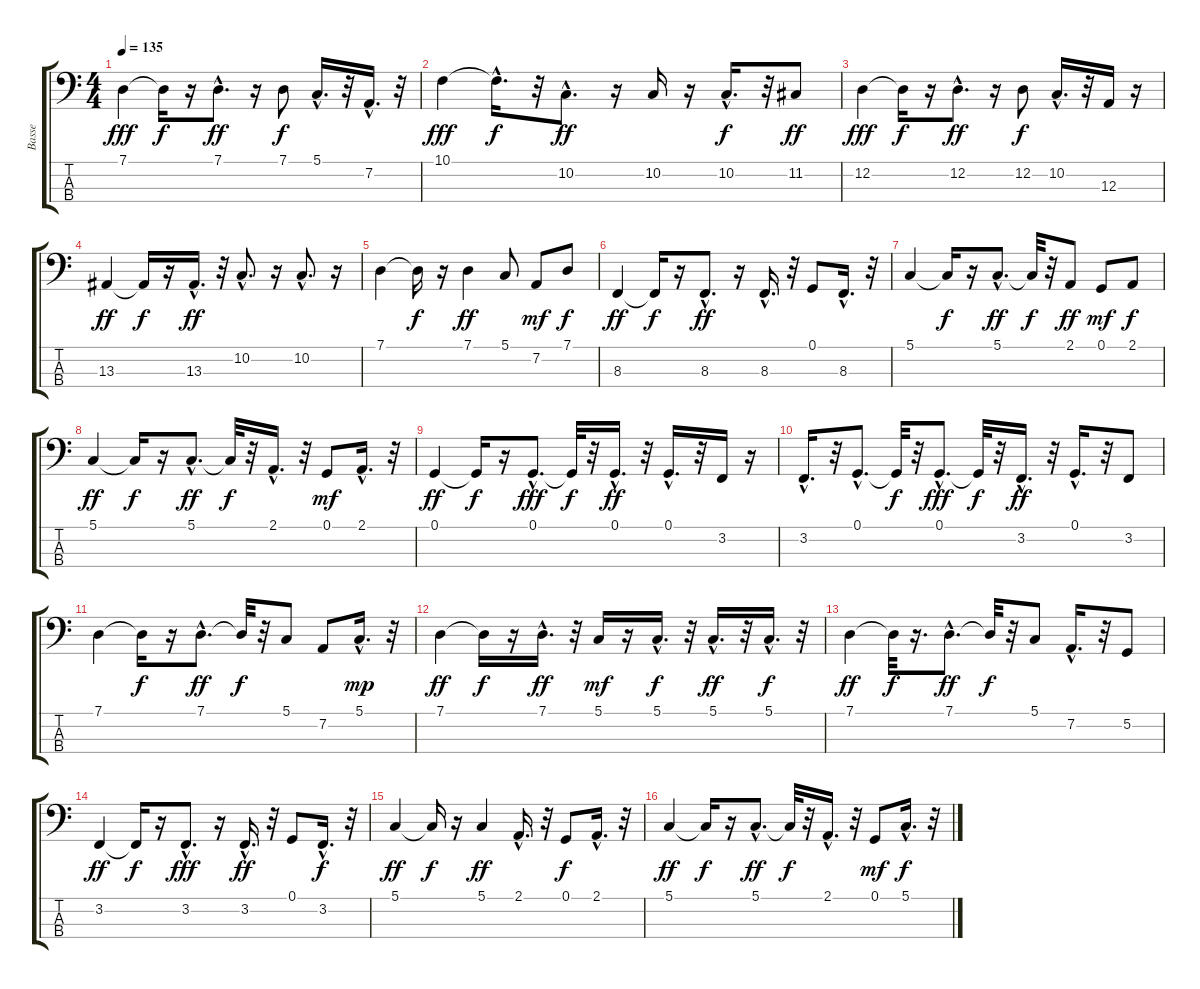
\track ("Basse" "Basse") {instrument electricbassfinger}
\staff {score tabs}
\tuning (G1 D1 A0 E0) {hide}
\ts (4 4)
\tempo 135
\clef f4
\ks c
7.1.4{dy fff} 7.1{t}.16{dy f} r.16 7.1{hac}.8{d dy ff} r.16 7.1.8{dy f} 5.1{hac}.16{d} r.32 7.2{hac}.16{d} r.32 |
10.1.4{dy fff} 10.1{hac t}.16{d dy f} r.32 10.2{hac}.8{d dy ff} r.16 10.2.16 r.16 10.2{hac}.16{d dy f} r.32 11.2.8{dy ff} |
12.2.4{dy fff} 12.2{t}.16{dy f} r.16 12.2{hac}.8{d dy ff} r.16 12.2.8{dy f} 10.2{hac}.16{d} r.32 12.3.16 r.16 |
13.3.4{dy ff} 13.3{t}.16{dy f} r.16 13.3{hac}.16{d dy ff} r.32 10.2{hac}.8{d} r.16 10.2{hac}.8{d} r.16 |
7.1.4 7.1{t}.16{dy f} r.16 7.1.4{dy ff} 5.1.8 7.2.8{dy mf} 7.1.8{dy f} |
8.3.4{dy ff} 8.3{t}.16{dy f} r.16 8.3{hac}.8{d dy ff} r.16 8.3{hac}.16{d} r.32 0.1.8 8.3{hac}.16{d} r.32 |
5.1.4 5.1{t}.16{dy f} r.16 5.1{hac}.8{d dy ff} 5.1{t}.32{dy f} r.32 2.1.8{dy ff} 0.1.8{dy mf} 2.1.8{dy f} |
5.1.4{dy ff} 5.1{t}.16{dy f} r.16 5.1{hac}.8{d dy ff} 5.1{t}.32{dy f} r.32 2.1{hac}.16{d} r.32 0.1.8{dy mf} 2.1{hac}.16{d} r.32 |
0.1.4{dy ff} 0.1{t}.16{dy f} r.16 0.1{hac}.8{d dy fff} 0.1{t}.32{dy f} r.32 0.1{hac}.16{d dy ff} r.32 0.1{hac}.16{d} r.32 3.2.16 r.16 |
3.2{hac}.16{d} r.32 0.1{hac}.8{d} 0.1{t}.32{dy f} r.32 0.1{hac}.8{d dy fff} 0.1{t}.32{dy f} r.32 3.2{hac}.16{d dy ff} r.32 0.1{hac}.16{d} r.32 3.2.8 |
7.1.4 7.1{t}.16{dy f} r.16 7.1{hac}.8{d dy ff} 7.1{t}.32{dy f} r.32 5.1.8 7.2.8 5.1{hac}.16{d dy mp} r.32 |
7.1.4{dy ff} 7.1{t}.16{dy f} r.16 7.1{hac}.16{d dy ff} r.32 5.1.16{dy mf} r.16 5.1{hac}.16{d dy f} r.32 5.1{hac}.16{d dy ff} r.32 5.1{hac}.16{d dy f} r.32 |
7.1.4{dy ff} 7.1{t}.32{dy f} r.16{d} 7.1{hac}.8{d dy ff} 7.1{t}.32{dy f} r.32 5.1.8 7.2{hac}.16{d} r.32 5.2.8 |
3.2.4{dy ff} 3.2{t}.16{dy f} r.16 3.2{hac}.8{d dy fff} r.16 3.2{hac}.16{d dy ff} r.32 0.1.8 3.2{hac}.16{d dy f} r.32 |
5.1.4{dy ff} 5.1{t}.16{dy f} r.16 5.1.4{dy ff} 2.1{hac}.16{d} r.32 0.1.8{dy f} 2.1{hac}.16{d} r.32 |
5.1.4{dy ff} 5.1{t}.16{dy f} r.16 5.1{hac}.8{d dy ff} 5.1{t}.32{dy f} r.32 2.1{hac}.16{d} r.32 0.1.8{dy mf} 5.1{hac}.16{d dy f} r.32
